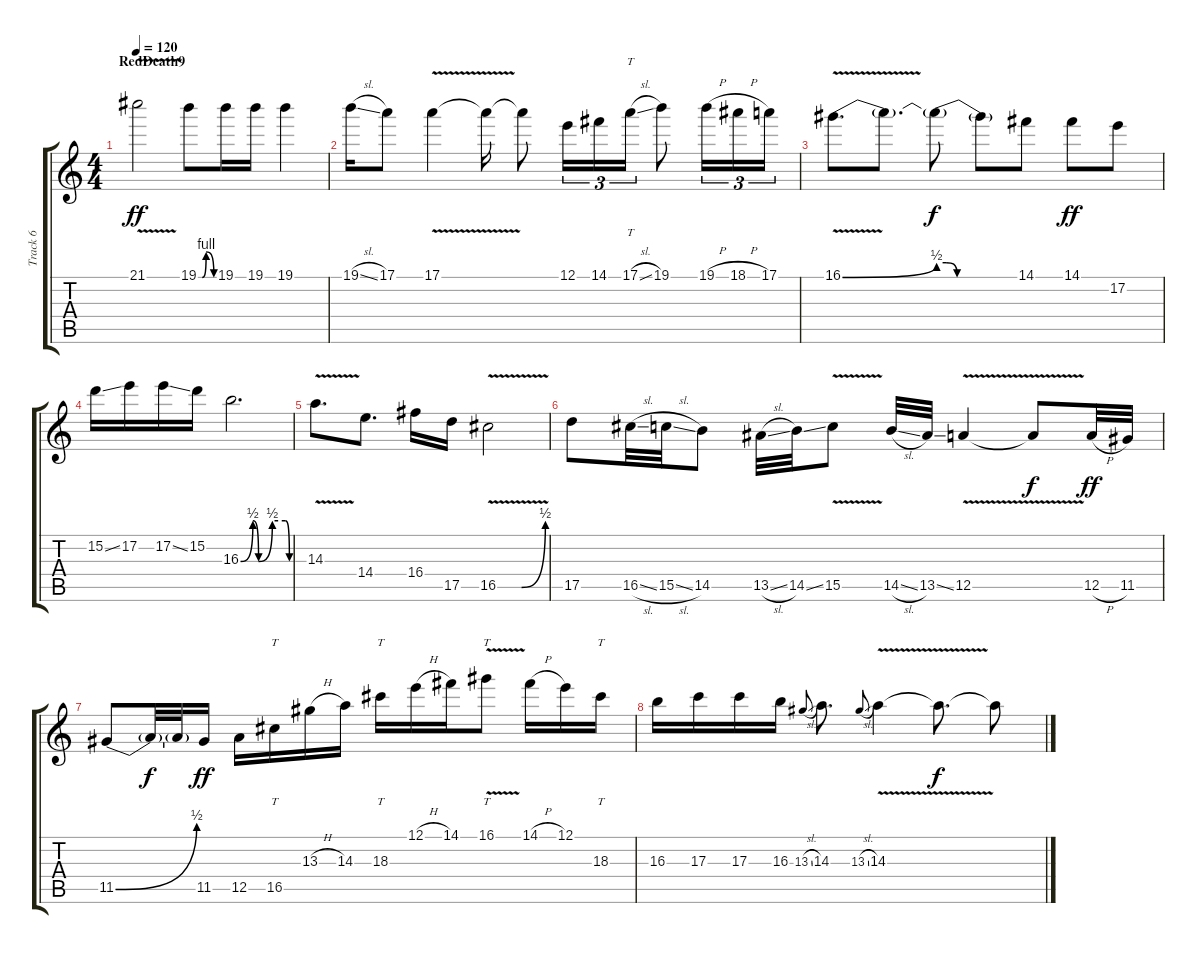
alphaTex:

\track ("Track 6" "Track 6") {instrument overdrivenguitar}
\staff {score tabs}
\tuning (E4 B3 G3 D3 A2 E2) {hide}
\ts (4 4)
\section ("" "RedDeath9")
\tempo 120
\clef g2
\ks c
21.1{v}.2{dy ff} 19.1{be (custom 0 0 15 0 30 4 60 0)}.8 19.1.16 19.1.16 19.1.4 |
19.1{sl}.16 17.1.8 17.1{v}.4 17.1{t}.16 17.1{t}.8 12.1.16{tu (3 2)} 14.1.16{tu (3 2)} 17.1{sl}.16{tt tu (3 2)} 19.1.8 19.1{h}.16{tu (3 2)} 18.1{h}.16{tu (3 2)} 17.1.16{tu (3 2)} |
16.1{be (bend 0 0 60 2) v}.8{d} 16.1{t}.8{d} 16.1{be (custom 0 2 7 2 15 0 21 0 30 0 60 0) t}.8{dy f} 16.1{t}.8 14.1.8 14.1.8{dy ff} 17.2.8 |
15.2{ss}.16 17.2.16 17.2{ss}.16 15.2.16 16.3{be (custom 0 0 15 2 22 0 39 2 55 2 60 0)}.2{d} |
14.3{v}.8{d} 14.4.8{d} 16.4.16 17.5.16 16.5{be (custom 0 0 8 0 15 0 30 0 60 2) v}.2 |
17.5.8 16.5{sl}.32 15.5{sl}.32 14.5.8 13.5{sl}.32 14.5{ss}.32 15.5{v}.8 14.5{sl}.32 13.5{ss}.32 12.5{v}.4 12.5{t}.8{dy f} 12.5{h}.32{dy ff} 11.5.32 |
11.5{be (bend 0 0 60 2)}.8 11.5{t}.32{dy f} 11.5{t}.32 11.5.16{dy ff} 12.5.16 16.5.16{tt} 13.3{h}.16 14.3.16 18.3.16{tt} 12.1{h}.16 14.1.16 16.1{v}.8{tt} 14.1{h}.16 12.1.16 18.3.16{tt} |
16.3.16 17.3.16 17.3.16 16.3.16 13.3{sl}.8{gr onbeat} 14.3.8{d} 13.3{sl}.8{gr onbeat} 14.3{v}.4 14.3{t}.8{d dy f} 14.3{t}.8
